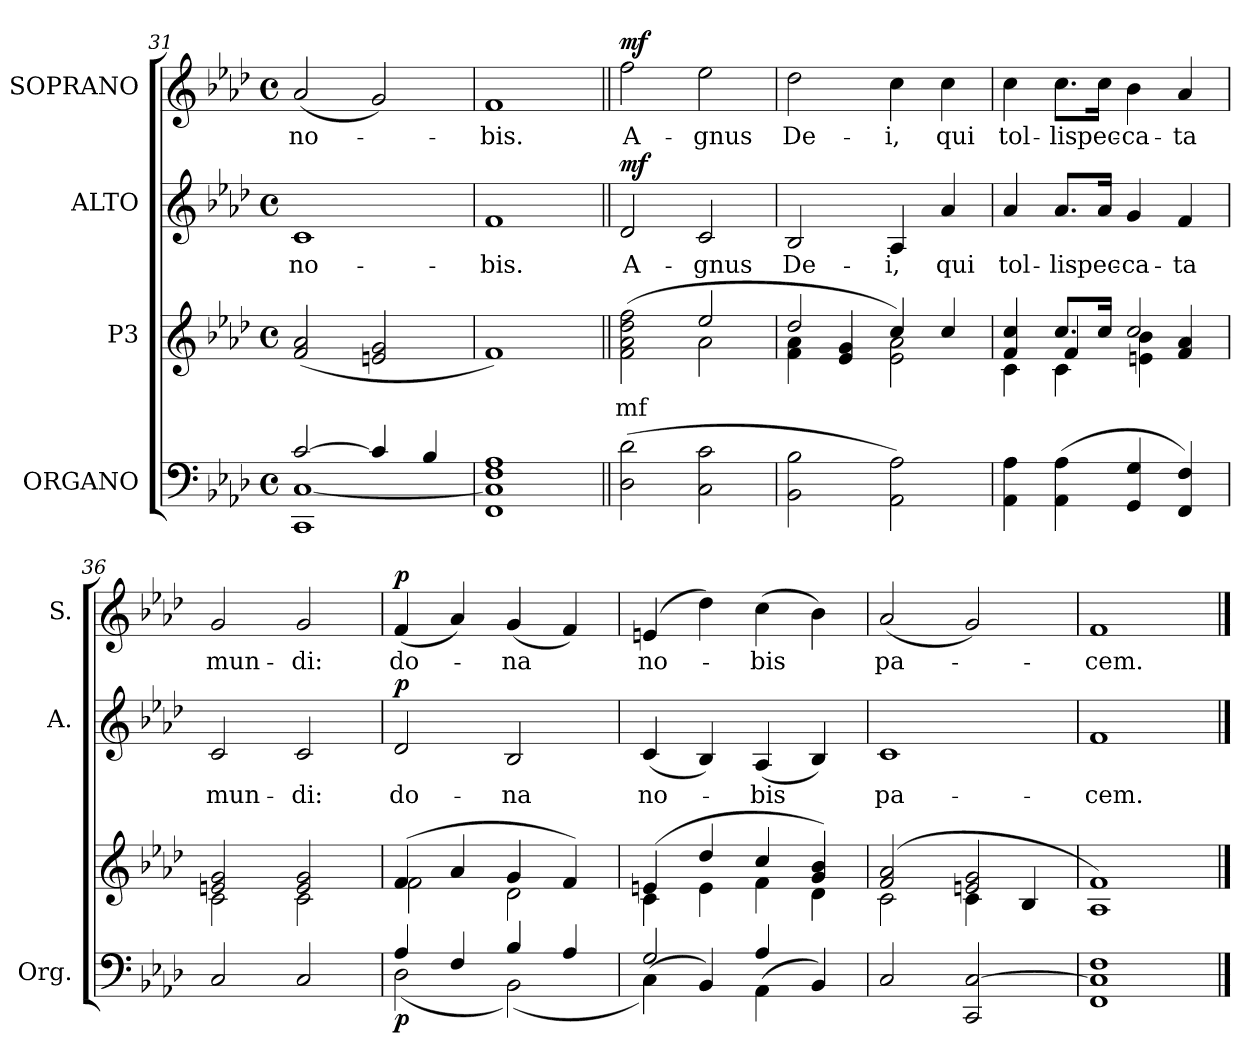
**kern	**dynam	**kern	**text	**kern	**text	**dynam	**kern	**text	**dynam
*part4	*part4	*part3	*part3	*part2	*part2	*part2	*part1	*part1	*part1
*staff4	*staff4	*staff3	*staff3	*staff2	*staff2	*staff2	*staff1	*staff1	*staff1
*I"ORGANO	*	*I"P3	*	*I"ALTO	*	*	*I"SOPRANO	*	*
*I'Org.	*	*	*	*I'A.	*	*	*I'S.	*	*
*clefF4	*	*clefG2	*	*clefG2	*	*	*clefG2	*	*
*k[b-e-a-d-]	*	*k[b-e-a-d-]	*	*k[b-e-a-d-]	*	*	*k[b-e-a-d-]	*	*
*A-:	*	*A-:	*	*A-:	*	*	*A-:	*	*
*M4/4	*	*M4/4	*	*M4/4	*	*	*M4/4	*	*
*met(c)	*	*met(c)	*	*met(c)	*	*	*met(c)	*	*
=31	=31	=31	=31	=31	=31	=31	=31	=31	=31
*^	*	*	*	*	*	*	*	*	*
!	!	!	!	!	!	!LO:LY:b:color=#000000	!	!	!	!
!	!	!	!	!	!	!	!	!	!LO:LY:b:color=#000000	!
[2ci/	1CCi [1Ci	.	(2fi/ 2a-i	.	1ci	no-	.	(2a-i/	no-	.
4ci/]	.	.	2eni/ 2gi	.	.	.	.	2gi/)	.	.
4B-i/	.	.	.	.	.	.	.	.	.	.
*v	*v	*	*	*	*	*	*	*	*	*
=32	=32	=32	=32	=32	=32	=32	=32	=32	=32
!	!	!	!	!	!LO:LY:b:color=#000000	!	!	!	!
!	!	!	!	!	!	!	!	!LO:LY:b:color=#000000	!
1FFi 1Ci] 1Fi 1A-i	.	1fi)	.	1fi	-bis.	.	1fi	-bis.	.
=33||	=33||	=33||	=33||	=33||	=33||	=33||	=33||	=33||	=33||
!	!	!	!LO:LY:b:color=#000000	!	!	!	!	!	!
*	*	*^	*	*	*	*	*	*	*
!	!	!	!	!	!	!LO:LY:b:color=#000000	!	!	!	!
!	!	!	!	!	!	!	!	!	!LO:LY:b:color=#000000	!
(2D-i\ 2d-i	.	(2fi\ 2a-i 2dd-i 2ffi	2ryy	mf	2d-i/	A-	mf	2ffi\	A-	mf
!	!	!	!	!	!	!LO:LY:b:color=#000000	!	!	!	!
!	!	!	!	!	!	!	!	!	!LO:LY:b:color=#000000	!
2Ci\ 2ci	.	2ee-i/	2a-i\	.	2ci/	-gnus	.	2ee-i\	-gnus	.
=34	=34	=34	=34	=34	=34	=34	=34	=34	=34	=34
!	!	!	!	!	!	!LO:LY:b:color=#000000	!	!	!	!
!	!	!	!	!	!	!	!	!	!LO:LY:b:color=#000000	!
2BB-i\ 2B-i	.	2dd-i/	4fi\ 4a-i	.	2B-i/	De-	.	2dd-i\	De-	.
.	.	.	4e-i/ 4gi	.	.	.	.	.	.	.
!	!	!	!	!	!	!LO:LY:b:color=#000000	!	!	!	!
!	!	!	!	!	!	!	!	!	!LO:LY:b:color=#000000	!
2AA-i\ 2A-i)	.	4cci/)	2e-i\ 2a-i	.	4A-i/	-i,	.	4cci\	-i,	.
!	!	!	!	!	!	!LO:LY:b:color=#000000	!	!	!	!
!	!	!	!	!	!	!	!	!	!LO:LY:b:color=#000000	!
.	.	4cci/	.	.	4a-i/	qui	.	4cci\	qui	.
!!LO:LB:g=z
=35	=35	=35	=35	=35	=35	=35	=35	=35	=35	=35
*	*	*	*^	*	*	*	*	*	*	*
!	!	!	!	!	!	!	!LO:LY:b:color=#000000	!	!	!	!
!	!	!	!	!	!	!	!	!	!	!LO:LY:b:color=#000000	!
4AA-i\ 4A-i	.	4fi/ 4cci	4ci\	4ryy	.	4a-i/	tol-	.	4cci\	tol-	.
!	!	!	!	!	!	!	!LO:LY:b:color=#000000	!	!	!	!
!	!	!	!	!	!	!	!	!	!	!LO:LY:b:color=#000000	!
(4AA-i\ 4A-i	.	8.cci/L	4ci\	4fi/	.	8.a-i/L	-lis	.	8.cci\L	-lis	.
!	!	!	!	!	!	!	!LO:LY:b:color=#000000	!	!	!	!
!	!	!	!	!	!	!	!	!	!	!LO:LY:b:color=#000000	!
.	.	16cci/Jk	.	.	.	16a-i/Jk	pec-	.	16cci\Jk	pec-	.
!	!	!	!	!	!	!	!LO:LY:b:color=#000000	!	!	!	!
!	!	!	!	!	!	!	!	!	!	!LO:LY:b:color=#000000	!
4GGi/ 4Gi	.	2cci/	4eni\ 4b-i	2ryy	.	4gi/	-ca-	.	4b-i\	-ca-	.
!	!	!	!	!	!	!	!LO:LY:b:color=#000000	!	!	!	!
!	!	!	!	!	!	!	!	!	!	!LO:LY:b:color=#000000	!
4FFi/ 4Fi)	.	.	4fi/ 4a-i	.	.	4fi/	-ta	.	4a-i/	-ta	.
*	*	*	*v	*v	*	*	*	*	*	*	*
=36	=36	=36	=36	=36	=36	=36	=36	=36	=36	=36
!	!	!	!	!	!	!LO:LY:b:color=#000000	!	!	!	!
!	!	!	!	!	!	!	!	!	!LO:LY:b:color=#000000	!
2Ci/	.	2eni/ 2gi	2ci\	.	2ci/	mun-	.	2gi/	mun-	.
!	!	!	!	!	!	!LO:LY:b:color=#000000	!	!	!	!
!	!	!	!	!	!	!	!	!	!LO:LY:b:color=#000000	!
2Ci/	.	2ei/ 2gi	2ci\	.	2ci/	-di:	.	2gi/	-di:	.
=37	=37	=37	=37	=37	=37	=37	=37	=37	=37	=37
*^	*	*	*	*	*	*	*	*	*	*
!	!	!	!	!	!	!	!LO:LY:b:color=#000000	!	!	!	!
!	!	!	!	!	!	!	!	!	!	!LO:LY:b:color=#000000	!
4A-i/	(2D-i\	p	(4fi/	2fi\	.	2d-i/	do-	p	(4fi/	do-	p
4Fi/	.	.	4a-i/	.	.	.	.	.	4a-i/)	.	.
!	!	!	!	!	!	!	!LO:LY:b:color=#000000	!	!	!	!
!	!	!	!	!	!	!	!	!	!	!LO:LY:b:color=#000000	!
4B-i/	(2BB-i\)	.	4gi/	2d-i\	.	2B-i/	-na	.	(4gi/	-na	.
4A-i/	.	.	4fi/)	.	.	.	.	.	4fi/)	.	.
=38	=38	=38	=38	=38	=38	=38	=38	=38	=38	=38	=38
!	!	!	!	!	!	!	!LO:LY:b:color=#000000	!	!	!	!
!	!	!	!	!	!	!	!	!	!	!LO:LY:b:color=#000000	!
2Gi/	(4Ci\)	.	(4eni/	4ci\	.	(4ci/	no-	.	(4eni/	no-	.
.	4BB-i/)	.	4dd-i/	4ei\	.	4B-i/)	.	.	4dd-i\)	.	.
!	!	!	!	!	!	!	!LO:LY:b:color=#000000	!	!	!	!
!	!	!	!	!	!	!	!	!	!	!LO:LY:b:color=#000000	!
4A-i/	(4AA-i\	.	4cci/	4fi\	.	(4A-i/	-bis	.	(4cci\	-bis	.
4ryy	4BB-i/)	.	4gi/ 4b-i)	4d-i\	.	4B-i/)	.	.	4b-i\)	.	.
*v	*v	*	*	*	*	*	*	*	*	*	*
=39	=39	=39	=39	=39	=39	=39	=39	=39	=39	=39
*^	*	*	*	*	*	*	*	*	*	*
!	!	!	!	!	!	!	!LO:LY:b:color=#000000	!	!	!	!
*v	*v	*	*	*	*	*	*	*	*	*	*
*^	*	*	*	*	*	*	*	*	*	*
!	!	!	!	!	!	!	!	!	!	!LO:LY:b:color=#000000	!
*v	*v	*	*	*	*	*	*	*	*	*	*
2Ci/	.	(2fi/ 2a-i	2ci\	.	1ci	pa-	.	(2a-i/	pa-	.
2CCi/ [2Ci	.	2eni/ 2gi	4ci\	.	.	.	.	2gi/)	.	.
.	.	.	4B-i/	.	.	.	.	.	.	.
*	*	*v	*v	*	*	*	*	*	*	*
=40	=40	=40	=40	=40	=40	=40	=40	=40	=40
*	*	*^	*	*	*	*	*	*	*
!	!	!	!	!	!	!LO:LY:b:color=#000000	!	!	!	!
*	*	*v	*v	*	*	*	*	*	*	*
*	*	*^	*	*	*	*	*	*	*
!	!	!	!	!	!	!	!	!	!LO:LY:b:color=#000000	!
*	*	*v	*v	*	*	*	*	*	*	*
1FFi 1Ci] 1Fi	.	1A-i 1fi)	.	1fi	-cem.	.	1fi	-cem.	.
==	==	==	==	==	==	==	==	==	==
*-	*-	*-	*-	*-	*-	*-	*-	*-	*-
